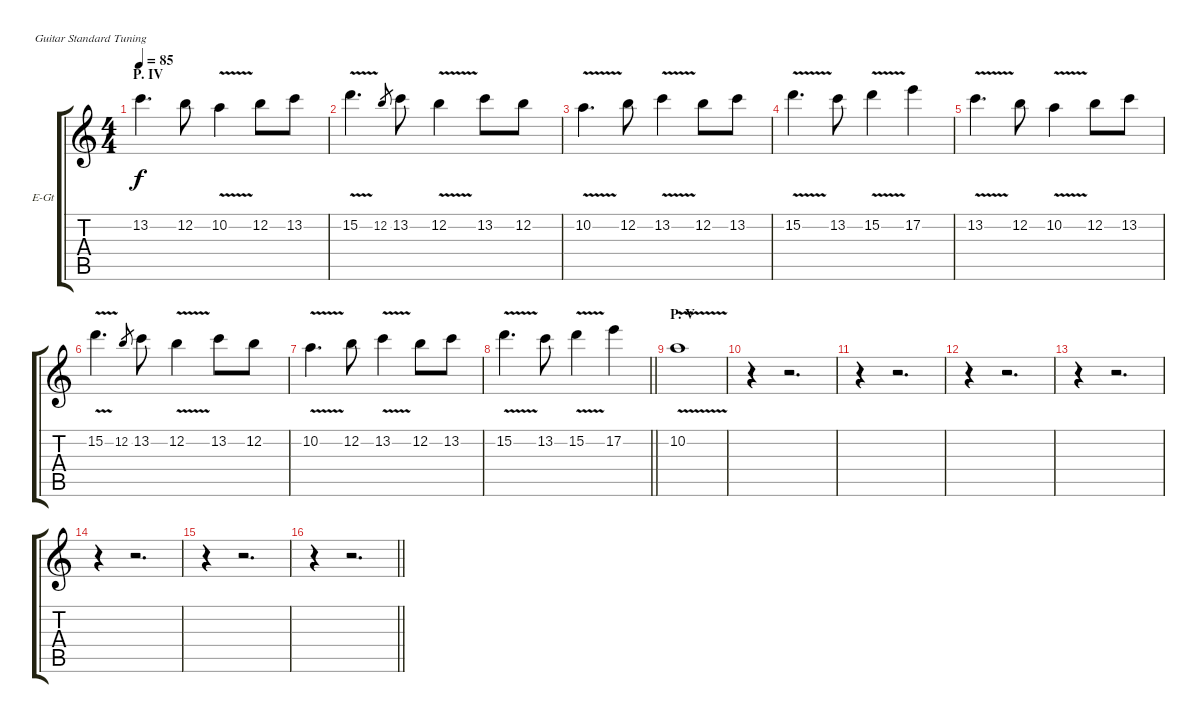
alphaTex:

\bracketExtendMode groupsimilarinstruments
\firstSystemTrackNameOrientation horizontal
\otherSystemsTrackNameOrientation horizontal
\track ("Lead Guitar (Crunch)" "E-Gt") {instrument overdrivenguitar}
\staff {score tabs}
\tuning (E4 B3 G3 D3 A2 E2)
\ts (4 4)
\section ("" "P. IV")
\tempo 85
\clef g2
\ks c
13.2.4{d dy f} 12.2.8 10.2{v}.4 12.2.8 13.2.8 |
15.2{v}.4{d} 12.2.8{gr} 13.2.8 12.2{v}.4 13.2.8 12.2.8 |
10.2{v}.4{d} 12.2.8 13.2{v}.4 12.2.8 13.2.8 |
15.2{v}.4{d} 13.2.8 15.2{v}.4 17.2.4 |
13.2{v}.4{d} 12.2.8 10.2{v}.4 12.2.8 13.2.8 |
15.2{v}.4{d} 12.2.8{gr} 13.2.8 12.2{v}.4 13.2.8 12.2.8 |
10.2{v}.4{d} 12.2.8 13.2{v}.4 12.2.8 13.2.8 |
\barLineRight lightlight
15.2{v}.4{d} 13.2.8 15.2{v}.4 17.2.4 |
\section ("" "P. V")
10.2{v}.1 |
r.4 r.2{d} |
r.4 r.2{d} |
r.4 r.2{d} |
r.4 r.2{d} |
r.4 r.2{d} |
r.4 r.2{d} |
\barLineRight lightlight
r.4 r.2{d}
